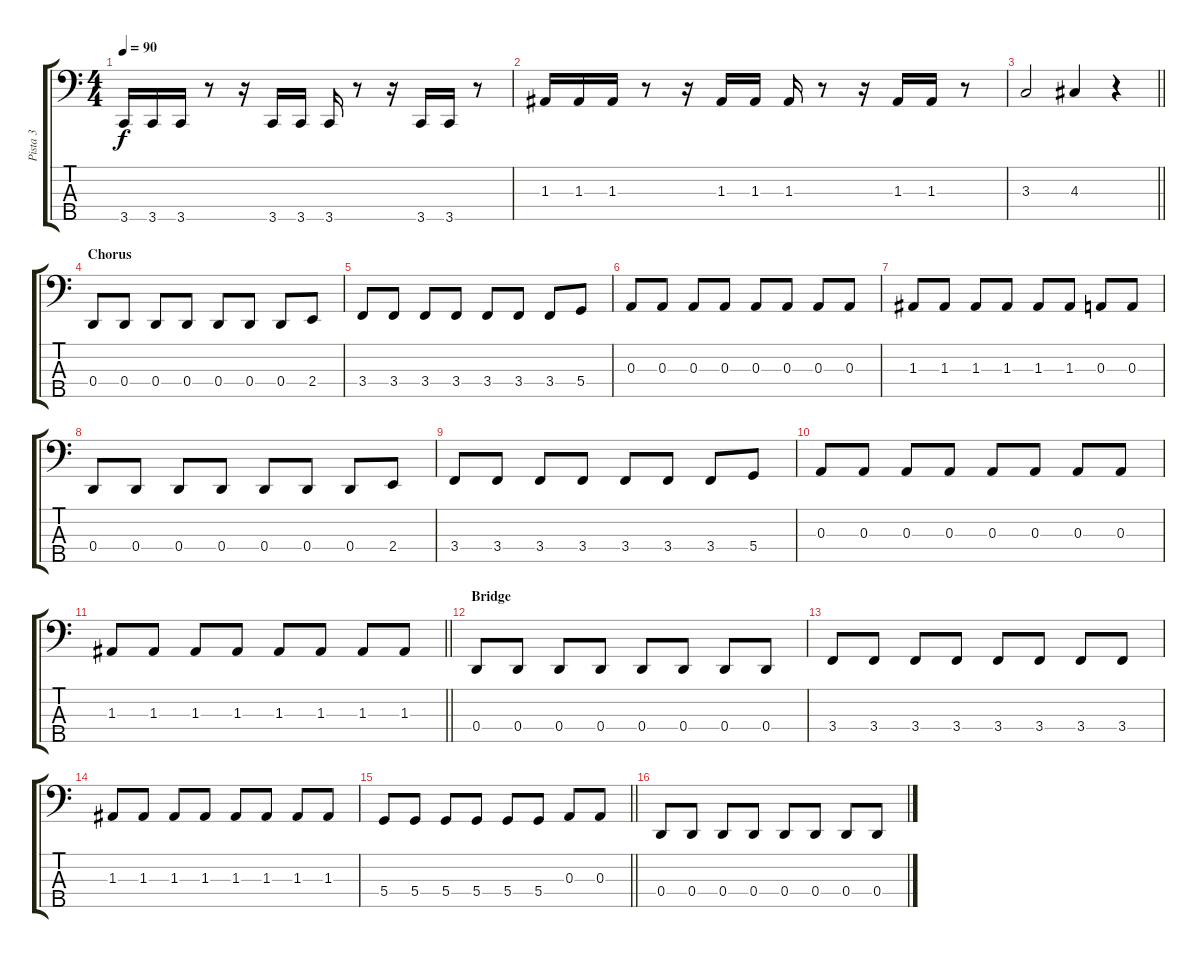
\track ("Pista 3" "Pista 3") {instrument electricbassfinger}
\staff {score tabs}
\tuning (G2 D2 A1 D1 A0) {hide}
\ts (4 4)
\tempo 90
\clef f4
\ks c
3.5.16{dy f} 3.5.16 3.5.16 r.8 r.16 3.5.16 3.5.16 3.5.16 r.8 r.16 3.5.16 3.5.16 r.8 |
1.3.16 1.3.16 1.3.16 r.8 r.16 1.3.16 1.3.16 1.3.16 r.8 r.16 1.3.16 1.3.16 r.8 |
\barLineRight lightlight
3.3.2 4.3.4 r.4 |
\section ("" "Chorus")
0.4.8 0.4.8 0.4.8 0.4.8 0.4.8 0.4.8 0.4.8 2.4.8 |
3.4.8 3.4.8 3.4.8 3.4.8 3.4.8 3.4.8 3.4.8 5.4.8 |
0.3.8 0.3.8 0.3.8 0.3.8 0.3.8 0.3.8 0.3.8 0.3.8 |
1.3.8 1.3.8 1.3.8 1.3.8 1.3.8 1.3.8 0.3.8 0.3.8 |
0.4.8 0.4.8 0.4.8 0.4.8 0.4.8 0.4.8 0.4.8 2.4.8 |
3.4.8 3.4.8 3.4.8 3.4.8 3.4.8 3.4.8 3.4.8 5.4.8 |
0.3.8 0.3.8 0.3.8 0.3.8 0.3.8 0.3.8 0.3.8 0.3.8 |
\barLineRight lightlight
1.3.8 1.3.8 1.3.8 1.3.8 1.3.8 1.3.8 1.3.8 1.3.8 |
\section ("" "Bridge")
0.4.8 0.4.8 0.4.8 0.4.8 0.4.8 0.4.8 0.4.8 0.4.8 |
3.4.8 3.4.8 3.4.8 3.4.8 3.4.8 3.4.8 3.4.8 3.4.8 |
1.3.8 1.3.8 1.3.8 1.3.8 1.3.8 1.3.8 1.3.8 1.3.8 |
\barLineRight lightlight
5.4.8 5.4.8 5.4.8 5.4.8 5.4.8 5.4.8 0.3.8 0.3.8 |
0.4.8 0.4.8 0.4.8 0.4.8 0.4.8 0.4.8 0.4.8 0.4.8
